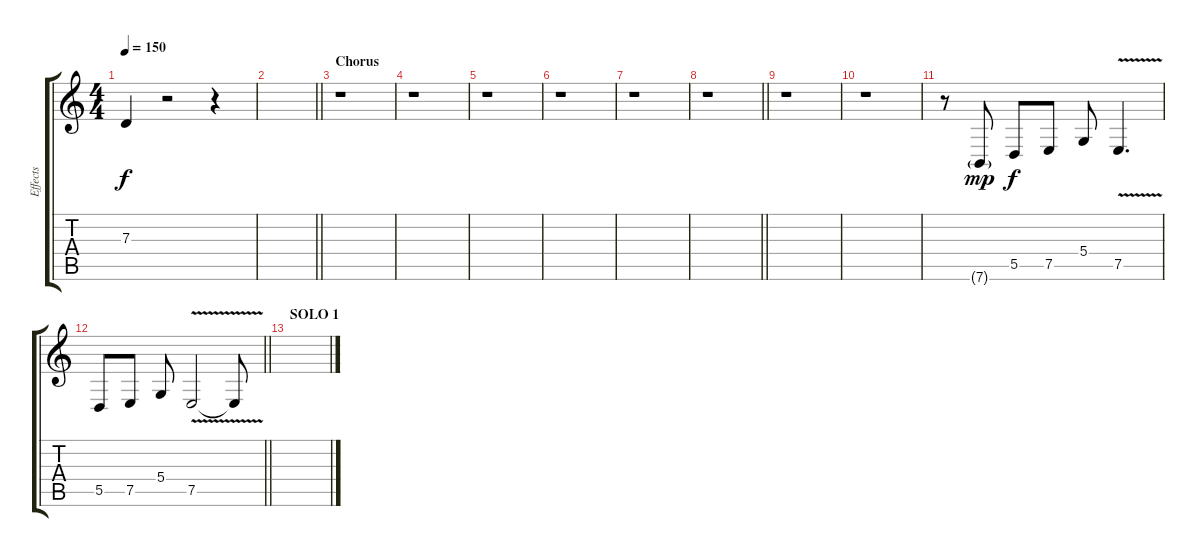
\track ("Effects" "Effects") {instrument blownbottle}
\staff {score tabs}
\tuning (E4 B3 G3 D3 A2 E2) {hide}
\ts (4 4)
\tempo 150
\clef g2
\ks c
7.3{t}.4{dy f} r.2 r.4 |
\barLineRight lightlight
|
\section ("" "Chorus")
r.1 |
r.1 |
r.1 |
r.1 |
r.1 |
\barLineRight lightlight
r.1 |
r.1 |
r.1 |
r.8 7.6{g}.8{dy mp} 5.5.8{dy f} 7.5.8 5.4.8 7.5{v}.4{d} |
\barLineRight lightlight
5.5.8 7.5.8 5.4.8 7.5{v}.2 7.5{t}.8 |
\section ("" "SOLO 1")
